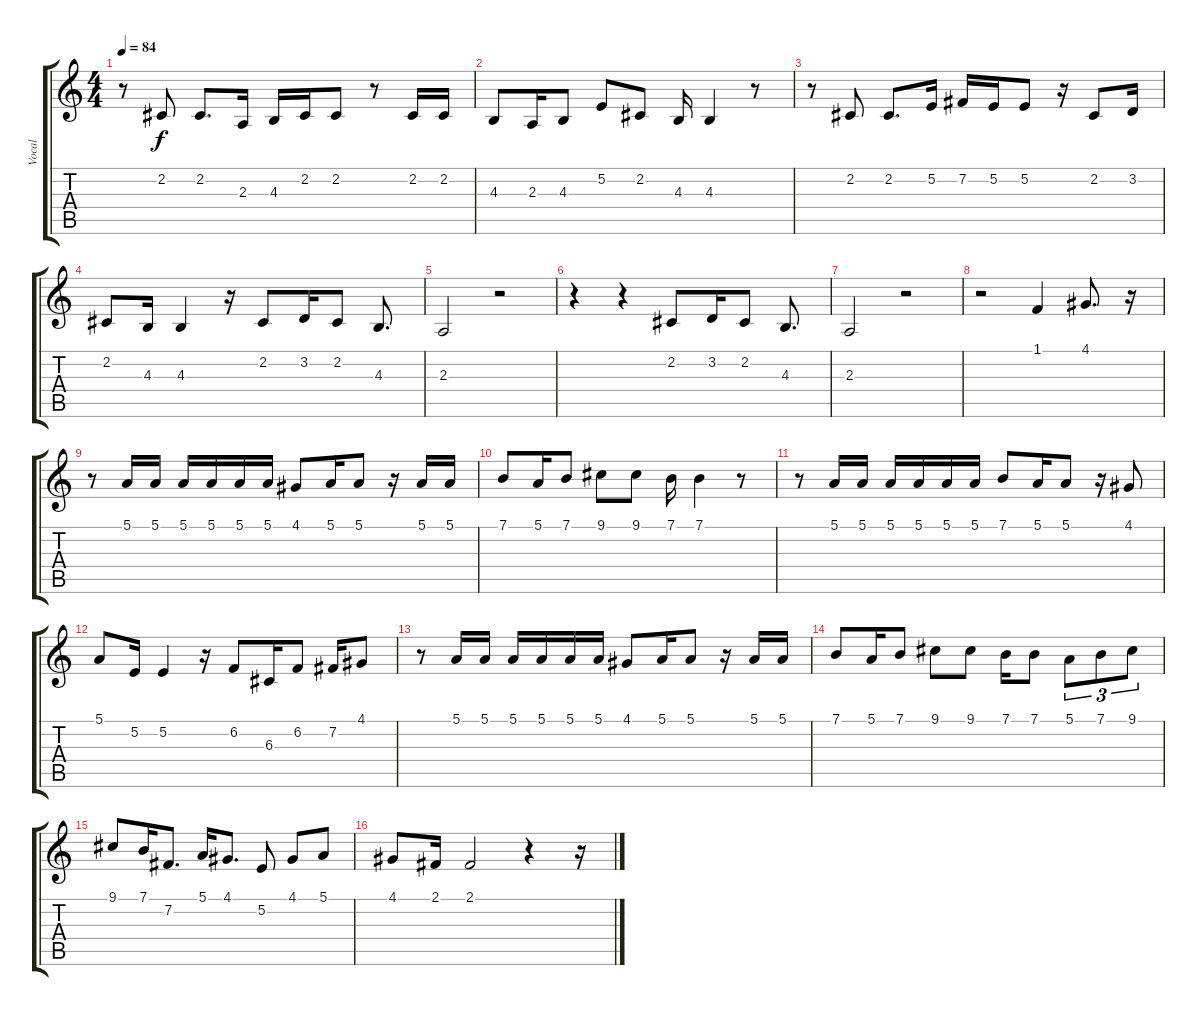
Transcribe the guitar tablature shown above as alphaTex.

\track ("Vocal" "Vocal") {instrument fx4atmosphere}
\staff {score tabs}
\tuning (E4 B3 G3 D3 A2 E2) {hide}
\ts (4 4)
\tempo 84
\clef g2
\ks c
r.8{dy f} 2.2.8 2.2.8{d} 2.3.16 4.3.16 2.2.16 2.2.8 r.8 2.2.16 2.2.16 |
4.3.8 2.3.16 4.3.8 5.2.8 2.2.8 4.3.16 4.3.4 r.8 |
r.8 2.2.8 2.2.8{d} 5.2.16 7.2.16 5.2.16 5.2.8 r.16 2.2.8 3.2.16 |
2.2.8 4.3.16 4.3.4 r.16 2.2.8 3.2.16 2.2.8 4.3.8{d} |
2.3.2 r.2 |
r.4 r.4 2.2.8 3.2.16 2.2.8 4.3.8{d} |
2.3.2 r.2 |
r.2 1.1.4 4.1.8{d} r.16 |
r.8 5.1.16 5.1.16 5.1.16 5.1.16 5.1.16 5.1.16 4.1.8 5.1.16 5.1.8 r.16 5.1.16 5.1.16 |
7.1.8 5.1.16 7.1.8 9.1.8 9.1.8 7.1.16 7.1.4 r.8 |
r.8 5.1.16 5.1.16 5.1.16 5.1.16 5.1.16 5.1.16 7.1.8 5.1.16 5.1.8 r.16 4.1.8 |
5.1.8 5.2.16 5.2.4 r.16 6.2.8 6.3.16 6.2.8 7.2.16 4.1.8 |
r.8 5.1.16 5.1.16 5.1.16 5.1.16 5.1.16 5.1.16 4.1.8 5.1.16 5.1.8 r.16 5.1.16 5.1.16 |
7.1.8 5.1.16 7.1.8 9.1.8 9.1.8 7.1.16 7.1.8 5.1.8{tu (3 2)} 7.1.8{tu (3 2)} 9.1.8{tu (3 2)} |
9.1.8 7.1.16 7.2.8{d} 5.1.16 4.1.8{d} 5.2.8 4.1.8 5.1.8 |
4.1.8 2.1.16 2.1.2 r.4 r.16
